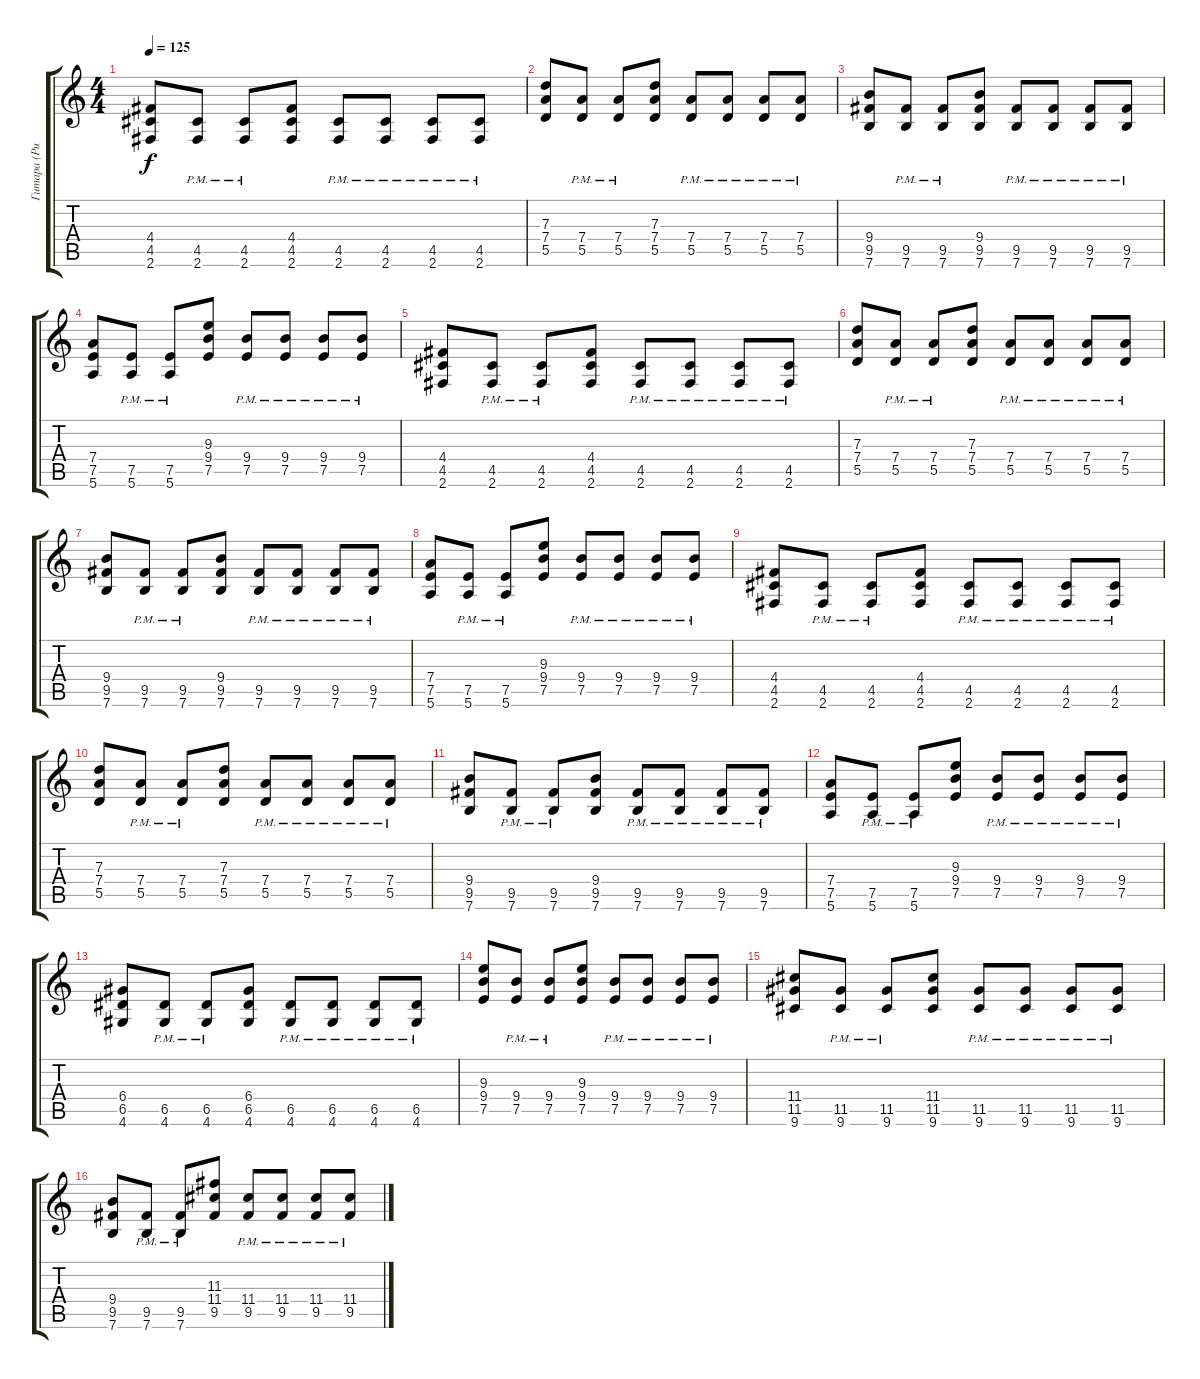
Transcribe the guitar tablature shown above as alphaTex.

\track ("Гитара (Ритм)" "Гитара (Ри") {instrument distortionguitar}
\staff {score tabs}
\tuning (E4 B3 G3 D3 A2 E2) {hide}
\ts (4 4)
\tempo 125
\clef g2
\ks c
(4.4 4.5 2.6).8{dy f} (4.5{pm} 2.6{pm}).8 (4.5{pm} 2.6{pm}).8 (4.4 4.5 2.6).8 (4.5{pm} 2.6{pm}).8 (4.5{pm} 2.6{pm}).8 (4.5{pm} 2.6{pm}).8 (4.5{pm} 2.6{pm}).8 |
(7.3 7.4 5.5).8 (7.4{pm} 5.5{pm}).8 (7.4{pm} 5.5{pm}).8 (7.3 7.4 5.5).8 (7.4{pm} 5.5{pm}).8 (7.4{pm} 5.5{pm}).8 (7.4{pm} 5.5{pm}).8 (7.4{pm} 5.5{pm}).8 |
(9.4 9.5 7.6).8 (9.5{pm} 7.6{pm}).8 (9.5{pm} 7.6{pm}).8 (9.4 9.5 7.6).8 (9.5{pm} 7.6{pm}).8 (9.5{pm} 7.6{pm}).8 (9.5{pm} 7.6{pm}).8 (9.5{pm} 7.6{pm}).8 |
(7.4 7.5 5.6).8 (7.5{pm} 5.6{pm}).8 (7.5{pm} 5.6{pm}).8 (9.3 9.4 7.5).8 (9.4{pm} 7.5{pm}).8 (9.4{pm} 7.5{pm}).8 (9.4{pm} 7.5{pm}).8 (9.4{pm} 7.5{pm}).8 |
(4.4 4.5 2.6).8 (4.5{pm} 2.6{pm}).8 (4.5{pm} 2.6{pm}).8 (4.4 4.5 2.6).8 (4.5{pm} 2.6{pm}).8 (4.5{pm} 2.6{pm}).8 (4.5{pm} 2.6{pm}).8 (4.5{pm} 2.6{pm}).8 |
(7.3 7.4 5.5).8 (7.4{pm} 5.5{pm}).8 (7.4{pm} 5.5{pm}).8 (7.3 7.4 5.5).8 (7.4{pm} 5.5{pm}).8 (7.4{pm} 5.5{pm}).8 (7.4{pm} 5.5{pm}).8 (7.4{pm} 5.5{pm}).8 |
(9.4 9.5 7.6).8 (9.5{pm} 7.6{pm}).8 (9.5{pm} 7.6{pm}).8 (9.4 9.5 7.6).8 (9.5{pm} 7.6{pm}).8 (9.5{pm} 7.6{pm}).8 (9.5{pm} 7.6{pm}).8 (9.5{pm} 7.6{pm}).8 |
(7.4 7.5 5.6).8 (7.5{pm} 5.6{pm}).8 (7.5{pm} 5.6{pm}).8 (9.3 9.4 7.5).8 (9.4{pm} 7.5{pm}).8 (9.4{pm} 7.5{pm}).8 (9.4{pm} 7.5{pm}).8 (9.4{pm} 7.5{pm}).8 |
(4.4 4.5 2.6).8 (4.5{pm} 2.6{pm}).8 (4.5{pm} 2.6{pm}).8 (4.4 4.5 2.6).8 (4.5{pm} 2.6{pm}).8 (4.5{pm} 2.6{pm}).8 (4.5{pm} 2.6{pm}).8 (4.5{pm} 2.6{pm}).8 |
(7.3 7.4 5.5).8 (7.4{pm} 5.5{pm}).8 (7.4{pm} 5.5{pm}).8 (7.3 7.4 5.5).8 (7.4{pm} 5.5{pm}).8 (7.4{pm} 5.5{pm}).8 (7.4{pm} 5.5{pm}).8 (7.4{pm} 5.5{pm}).8 |
(9.4 9.5 7.6).8 (9.5{pm} 7.6{pm}).8 (9.5{pm} 7.6{pm}).8 (9.4 9.5 7.6).8 (9.5{pm} 7.6{pm}).8 (9.5{pm} 7.6{pm}).8 (9.5{pm} 7.6{pm}).8 (9.5{pm} 7.6{pm}).8 |
(7.4 7.5 5.6).8 (7.5{pm} 5.6{pm}).8 (7.5{pm} 5.6{pm}).8 (9.3 9.4 7.5).8 (9.4{pm} 7.5{pm}).8 (9.4{pm} 7.5{pm}).8 (9.4{pm} 7.5{pm}).8 (9.4{pm} 7.5{pm}).8 |
(6.4 6.5 4.6).8 (6.5{pm} 4.6{pm}).8 (6.5{pm} 4.6{pm}).8 (6.4 6.5 4.6).8 (6.5{pm} 4.6{pm}).8 (6.5{pm} 4.6{pm}).8 (6.5{pm} 4.6{pm}).8 (6.5{pm} 4.6{pm}).8 |
(9.3 9.4 7.5).8 (9.4{pm} 7.5{pm}).8 (9.4{pm} 7.5{pm}).8 (9.3 9.4 7.5).8 (9.4{pm} 7.5{pm}).8 (9.4{pm} 7.5{pm}).8 (9.4{pm} 7.5{pm}).8 (9.4{pm} 7.5{pm}).8 |
(11.4 11.5 9.6).8 (11.5{pm} 9.6{pm}).8 (11.5{pm} 9.6{pm}).8 (11.4 11.5 9.6).8 (11.5{pm} 9.6{pm}).8 (11.5{pm} 9.6{pm}).8 (11.5{pm} 9.6{pm}).8 (11.5{pm} 9.6{pm}).8 |
(9.4 9.5 7.6).8 (9.5{pm} 7.6{pm}).8 (9.5{pm} 7.6{pm}).8 (11.3 11.4 9.5).8 (11.4{pm} 9.5{pm}).8 (11.4{pm} 9.5{pm}).8 (11.4{pm} 9.5{pm}).8 (11.4{pm} 9.5{pm}).8
